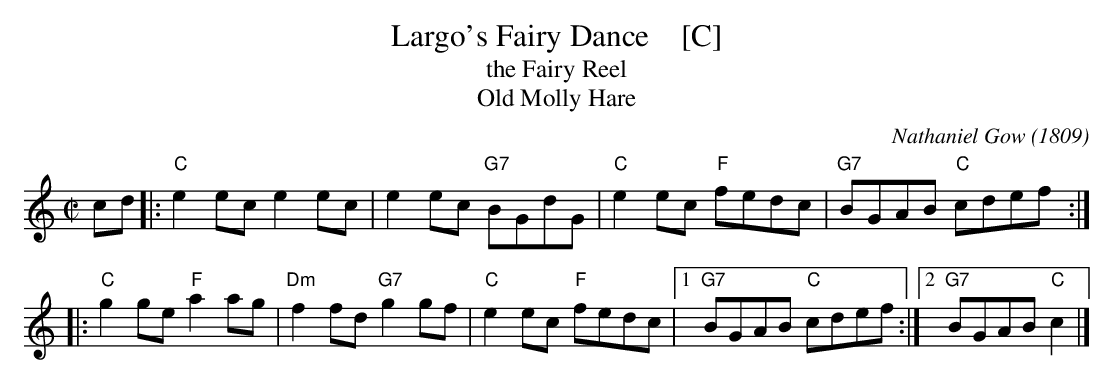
X:1
T: Largo's Fairy Dance    [C]
T: the Fairy Reel
T: Old Molly Hare
C: Nathaniel Gow
O: 1809
L: 1/8
M: C|
K: C
cd \
|: "C"e2ec e2ec | e2ec "G7"BGdG | "C"e2ec "F"fedc | "G7"BGAB "C"cdef :|
|: "C"g2ge "F"a2ag | "Dm"f2fd "G7"g2gf | "C"e2ec "F"fedc |1 "G7"BGAB "C"cdef :|2 "G7"BGAB "C"c2 |]
